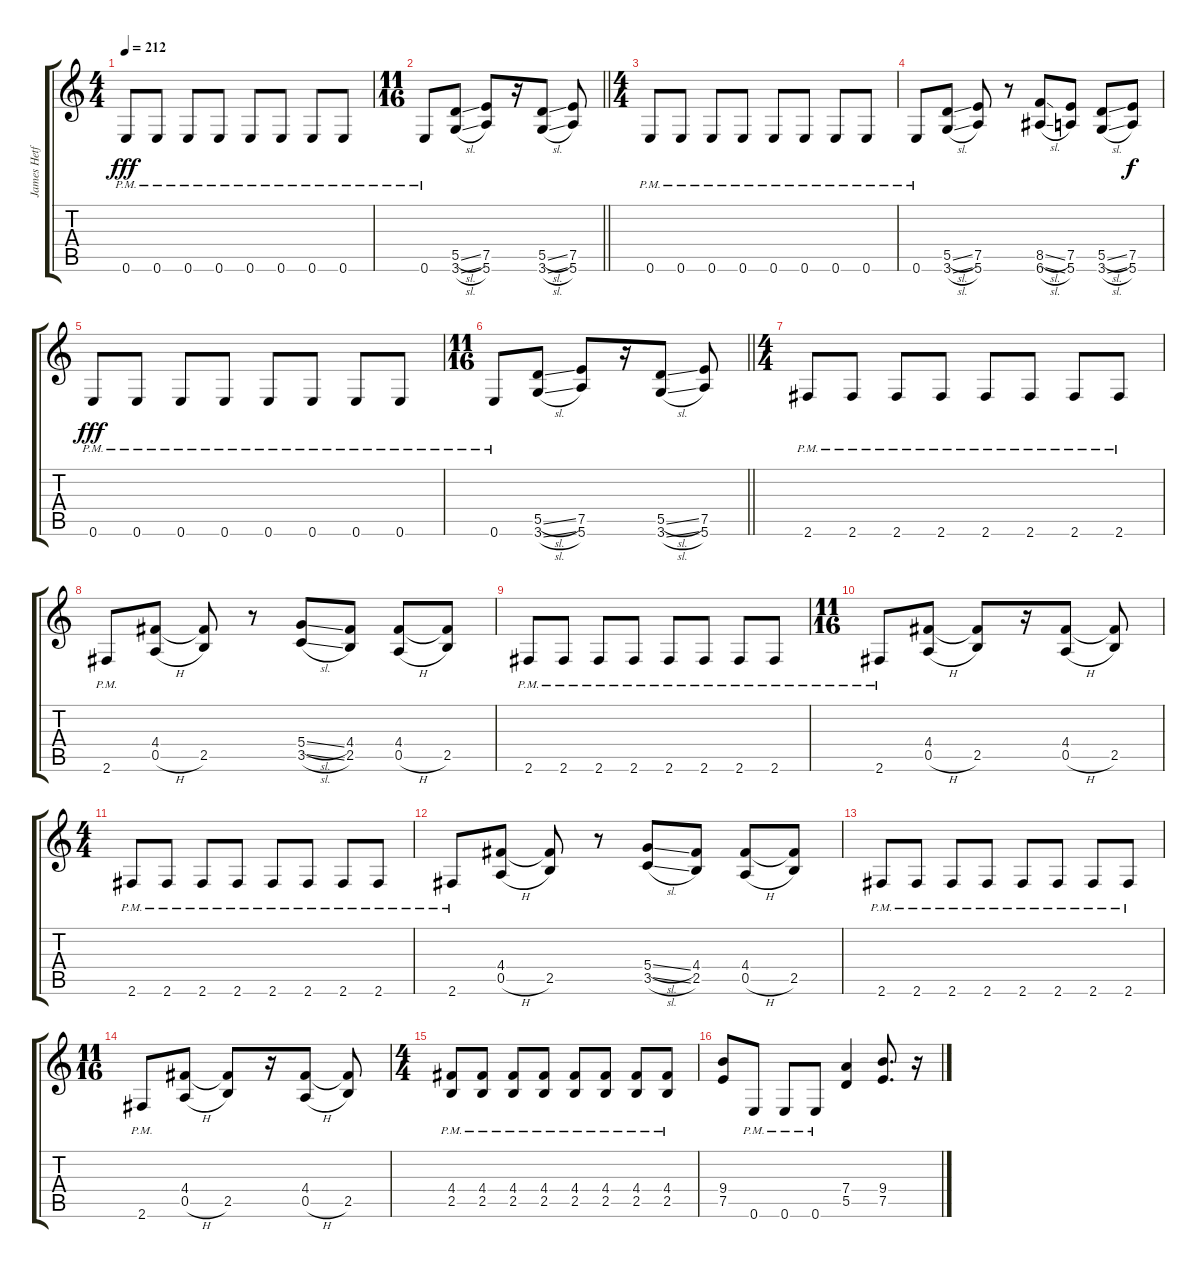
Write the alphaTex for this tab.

\track ("James Hetfeild" "James Hetf") {instrument distortionguitar}
\staff {score tabs}
\tuning (E4 B3 G3 D3 A2 E2) {hide}
\ts (4 4)
\tempo 212
\clef g2
\ks c
0.6{pm}.8{dy fff} 0.6{pm}.8 0.6{pm}.8 0.6{pm}.8 0.6{pm}.8 0.6{pm}.8 0.6{pm}.8 0.6{pm}.8 |
\ts (11 16)
\barLineRight lightlight
0.6{pm}.8 (5.5{sl} 3.6{sl}).8 (7.5 5.6).8 r.16 (5.5{sl} 3.6{sl}).8 (7.5 5.6).8 |
\ts (4 4)
0.6{pm}.8 0.6{pm}.8 0.6{pm}.8 0.6{pm}.8 0.6{pm}.8 0.6{pm}.8 0.6{pm}.8 0.6{pm}.8 |
0.6{pm}.8 (5.5{sl} 3.6{sl}).8 (7.5 5.6).8 r.8 (8.5{sl} 6.6{sl}).8 (7.5 5.6).8 (5.5{sl} 3.6{sl}).8 (7.5 5.6).8{dy f} |
0.6{pm}.8{dy fff} 0.6{pm}.8 0.6{pm}.8 0.6{pm}.8 0.6{pm}.8 0.6{pm}.8 0.6{pm}.8 0.6{pm}.8 |
\ts (11 16)
\barLineRight lightlight
0.6{pm}.8 (5.5{sl} 3.6{sl}).8 (7.5 5.6).8 r.16 (5.5{sl} 3.6{sl}).8 (7.5 5.6).8 |
\ts (4 4)
2.6{pm}.8 2.6{pm}.8 2.6{pm}.8 2.6{pm}.8 2.6{pm}.8 2.6{pm}.8 2.6{pm}.8 2.6{pm}.8 |
2.6{pm}.8 (4.4 0.5{h}).8 (4.4{t} 2.5).8 r.8 (5.4{sl} 3.5{sl}).8 (4.4 2.5).8 (4.4 0.5{h}).8 (4.4{t} 2.5).8 |
2.6{pm}.8 2.6{pm}.8 2.6{pm}.8 2.6{pm}.8 2.6{pm}.8 2.6{pm}.8 2.6{pm}.8 2.6{pm}.8 |
\ts (11 16)
2.6{pm}.8 (4.4 0.5{h}).8 (4.4{t} 2.5).8 r.16 (4.4 0.5{h}).8 (4.4{t} 2.5).8 |
\ts (4 4)
2.6{pm}.8 2.6{pm}.8 2.6{pm}.8 2.6{pm}.8 2.6{pm}.8 2.6{pm}.8 2.6{pm}.8 2.6{pm}.8 |
2.6{pm}.8 (4.4 0.5{h}).8 (4.4{t} 2.5).8 r.8 (5.4{sl} 3.5{sl}).8 (4.4 2.5).8 (4.4 0.5{h}).8 (4.4{t} 2.5).8 |
2.6{pm}.8 2.6{pm}.8 2.6{pm}.8 2.6{pm}.8 2.6{pm}.8 2.6{pm}.8 2.6{pm}.8 2.6{pm}.8 |
\ts (11 16)
2.6{pm}.8 (4.4 0.5{h}).8 (4.4{t} 2.5).8 r.16 (4.4 0.5{h}).8 (4.4{t} 2.5).8 |
\ts (4 4)
(4.4{pm} 2.5{pm}).8 (4.4{pm} 2.5{pm}).8 (4.4{pm} 2.5{pm}).8 (4.4{pm} 2.5{pm}).8 (4.4{pm} 2.5{pm}).8 (4.4{pm} 2.5{pm}).8 (4.4{pm} 2.5{pm}).8 (4.4{pm} 2.5{pm}).8 |
(9.4 7.5).8 0.6{pm}.8 0.6{pm}.8 0.6{pm}.8 (7.4 5.5).4 (9.4 7.5).8{d} r.16
